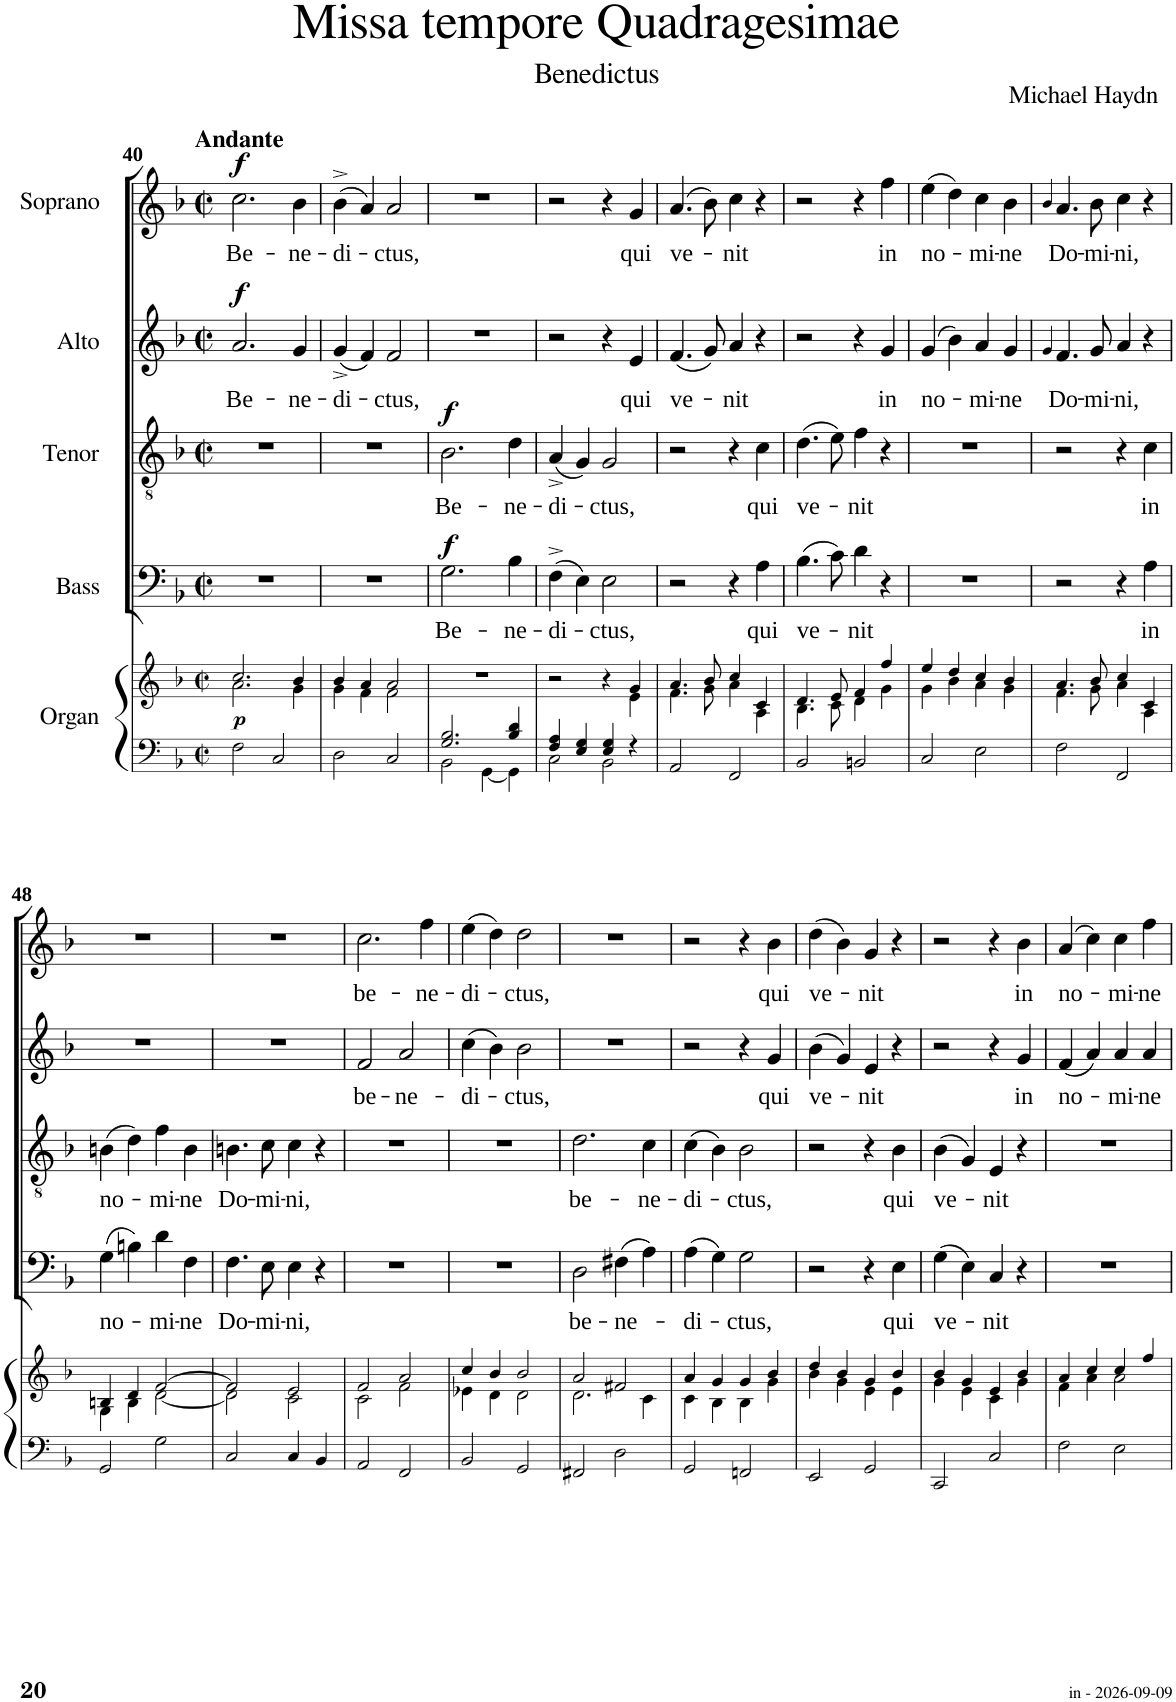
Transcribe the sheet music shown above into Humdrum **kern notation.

**kern	**kern	**dynam	**kern	**text	**dynam	**kern	**text	**dynam	**kern	**text	**dynam	**kern	**text	**dynam
*part5	*part5	*part5	*part4	*part4	*part4	*part3	*part3	*part3	*part2	*part2	*part2	*part1	*part1	*part1
*staff6	*staff5	*staff5/6	*staff4	*staff4	*staff4	*staff3	*staff3	*staff3	*staff2	*staff2	*staff2	*staff1	*staff1	*staff1
*I"Organ	*	*	*I"Bass	*	*	*I"Tenor	*	*	*I"Alto	*	*	*I"Soprano	*	*
!!LO:PB:g=z
*stria5	*stria5	*	*	*	*	*	*	*	*	*	*	*	*	*
*clefF4	*clefG2	*	*clefF4	*	*	*clefGv2	*	*	*clefG2	*	*	*clefG2	*	*
*k[b-]	*k[b-]	*	*k[b-]	*	*	*k[b-]	*	*	*k[b-]	*	*	*k[b-]	*	*
*M2/2	*M2/2	*	*M2/2	*	*	*M2/2	*	*	*M2/2	*	*	*M2/2	*	*
*met(c|)	*met(c|)	*	*met(c|)	*	*	*met(c|)	*	*	*met(c|)	*	*	*met(c|)	*	*
=40	=40	=40	=40	=40	=40	=40	=40	=40	=40	=40	=40	=40	=40	=40
*	*^	*	*	*	*	*	*	*	*	*	*	*	*	*
!	!	!	!	!	!	!	!	!	!	!	!	!	!LO:TX:a:B:t=Andante	!	!
!	!	!	!LO:DY:b	!	!	!	!	!	!	!	!LO:LY:b	!LO:DY:a	!	!LO:LY:b	!LO:DY:a
2F\	2.cc/	2.a\	p	1r	.	.	1r	.	.	2.a/	Be-	f	2.cc\	-Be-	f
2C/	.	.	.	.	.	.	.	.	.	.	.	.	.	.	.
!	!	!	!	!	!	!	!	!	!	!	!LO:LY:b	!	!	!LO:LY:b	!
.	4b-/	4g\	.	.	.	.	.	.	.	4g/	-ne-	.	4b-\	-ne-	.
=41	=41	=41	=41	=41	=41	=41	=41	=41	=41	=41	=41	=41	=41	=41	=41
!	!	!	!	!	!	!	!	!	!	!	!LO:LY:b	!	!	!LO:LY:b	!
2D\	4b-/	4g\	.	1r	.	.	1r	.	.	(4g^/	-di-	.	(4b-^\	-di-	.
.	4a/	4f\	.	.	.	.	.	.	.	4f/)	.	.	4a/)	.	.
!	!	!	!	!	!	!	!	!	!	!	!LO:LY:b	!	!	!LO:LY:b	!
2C/	2a/	2f\	.	.	.	.	.	.	.	2f/	-ctus,	.	2a/	-ctus,	.
=42	=42	=42	=42	=42	=42	=42	=42	=42	=42	=42	=42	=42	=42	=42	=42
*^	*	*	*	*	*	*	*	*	*	*	*	*	*	*	*
!	!	!	!	!	!	!LO:LY:b	!LO:DY:a	!	!LO:LY:b	!LO:DY:a	!	!	!	!	!	!
*	*	*v	*v	*	*	*	*	*	*	*	*	*	*	*	*	*
2.G/ 2.B-/	2BB-\	1r	.	2.G\	Be-	f	2.B-\	Be-	f	1r	.	.	1r	.	.
.	[4GG\	.	.	.	.	.	.	.	.	.	.	.	.	.	.
!	!	!	!	!	!LO:LY:b	!	!	!LO:LY:b	!	!	!	!	!	!	!
4B-/ 4d/	4GG\]	.	.	4B-\	-ne-	.	4d\	-ne-	.	.	.	.	.	.	.
=43	=43	=43	=43	=43	=43	=43	=43	=43	=43	=43	=43	=43	=43	=43	=43
*	*	*^	*	*	*	*	*	*	*	*	*	*	*	*	*
!	!	!	!	!	!	!LO:LY:b	!	!	!LO:LY:b	!	!	!	!	!	!	!
4F/ 4A/	2C\	2r	2.ryy	.	(4F^\	-di-	.	(4A^/	-di-	.	2r	.	.	2r	.	.
4E/ 4G/	.	.	.	.	4E\)	.	.	4G/)	.	.	.	.	.	.	.	.
!	!	!	!	!	!	!LO:LY:b	!	!	!LO:LY:b	!	!	!	!	!	!	!
4E/ 4G/	2BB-\	4r	.	.	2E\	-ctus,	.	2G/	-ctus,	.	4r	.	.	4r	.	.
!	!	!	!	!	!	!	!	!	!	!	!	!LO:LY:b	!	!	!LO:LY:b	!
4r	.	4g/	4e\	.	.	.	.	.	.	.	4e/	qui	.	4g/	qui	.
*v	*v	*	*	*	*	*	*	*	*	*	*	*	*	*	*	*
=44	=44	=44	=44	=44	=44	=44	=44	=44	=44	=44	=44	=44	=44	=44	=44
!	!	!	!	!	!	!	!	!	!	!	!LO:LY:b	!	!	!LO:LY:b	!
2AA/	4.a/	4.f\	.	2r	.	.	2r	.	.	(4.f/	ve-	.	(4.a/	ve-	.
.	8b-/	8g\	.	.	.	.	.	.	.	8g/)	.	.	8b-\)	.	.
!	!	!	!	!	!	!	!	!	!	!	!LO:LY:b	!	!	!LO:LY:b	!
2FF/	4cc/	4a\	.	4r	.	.	4r	.	.	4a/	-nit	.	4cc\	-nit	.
!	!	!	!	!	!LO:LY:b	!	!	!LO:LY:b	!	!	!	!	!	!	!
.	4c/	4A\	.	4A\	qui	.	4c\	qui	.	4r	.	.	4r	.	.
=45	=45	=45	=45	=45	=45	=45	=45	=45	=45	=45	=45	=45	=45	=45	=45
!	!	!	!	!	!LO:LY:b	!	!	!LO:LY:b	!	!	!	!	!	!	!
2BB-/	4.d/	4.B-\	.	(4.B-\	ve-	.	(4.d\	ve-	.	2r	.	.	2r	.	.
.	8e/	8c\	.	8c\)	.	.	8e\)	.	.	.	.	.	.	.	.
!	!	!	!	!	!LO:LY:b	!	!	!LO:LY:b	!	!	!	!	!	!	!
2BBn/	4f/	4d\	.	4d\	-nit	.	4f\	-nit	.	4r	.	.	4r	.	.
!	!	!	!	!	!	!	!	!	!	!	!LO:LY:b	!	!	!LO:LY:b	!
.	4ff/	4g\	.	4r	.	.	4r	.	.	4g/	in	.	4ff\	in	.
=46	=46	=46	=46	=46	=46	=46	=46	=46	=46	=46	=46	=46	=46	=46	=46
!	!	!	!	!	!	!	!	!	!	!	!LO:LY:b	!	!	!LO:LY:b	!
2C/	4ee/	4g\	.	1r	.	.	1r	.	.	(4g/	no-	.	(4ee\	no-	.
.	4dd/	4b-\	.	.	.	.	.	.	.	4b-\)	.	.	4dd\)	.	.
!	!	!	!	!	!	!	!	!	!	!	!LO:LY:b	!	!	!LO:LY:b	!
2E\	4cc/	4a\	.	.	.	.	.	.	.	4a/	-mi-	.	4cc\	-mi-	.
!	!	!	!	!	!	!	!	!	!	!	!LO:LY:b	!	!	!LO:LY:b	!
.	4b-/	4g\	.	.	.	.	.	.	.	4g/	-ne	.	4b-\	-ne	.
=47	=47	=47	=47	=47	=47	=47	=47	=47	=47	=47	=47	=47	=47	=47	=47
.	.	.	.	.	.	.	.	.	.	4qg/	.	.	4qb-/	.	.
!	!	!	!	!	!	!	!	!	!	!	!LO:LY:b	!	!	!LO:LY:b	!
2F\	4.a/	4.f\	.	2r	.	.	2r	.	.	4.f/	Do-	.	4.a/	Do-	.
!	!	!	!	!	!	!	!	!	!	!	!LO:LY:b	!	!	!LO:LY:b	!
.	8b-/	8g\	.	.	.	.	.	.	.	8g/	-mi-	.	8b-\	-mi-	.
!	!	!	!	!	!	!	!	!	!	!	!LO:LY:b	!	!	!LO:LY:b	!
2FF/	4cc/	4a\	.	4r	.	.	4r	.	.	4a/	-ni,	.	4cc\	-ni,	.
!	!	!	!	!	!LO:LY:b	!	!	!LO:LY:b	!	!	!	!	!	!	!
.	4c/	4A\	.	4A\	in	.	4c\	in	.	4r	.	.	4r	.	.
!!LO:LB:g=z
=48	=48	=48	=48	=48	=48	=48	=48	=48	=48	=48	=48	=48	=48	=48	=48
!	!	!	!	!	!LO:LY:b	!	!	!LO:LY:b	!	!	!	!	!	!	!
2GG/	4Bn/	4G\	.	(4G\	no-	.	(4Bn\	no-	.	1r	.	.	1r	.	.
.	4d/	4B\	.	4Bn\)	.	.	4d\)	.	.	.	.	.	.	.	.
!	!	!	!	!	!LO:LY:b	!	!	!LO:LY:b	!	!	!	!	!	!	!
2G\	[2f/	[2d\	.	4d\	-mi-	.	4f\	-mi-	.	.	.	.	.	.	.
!	!	!	!	!	!LO:LY:b	!	!	!LO:LY:b	!	!	!	!	!	!	!
.	.	.	.	4F\	-ne	.	4B\	-ne	.	.	.	.	.	.	.
=49	=49	=49	=49	=49	=49	=49	=49	=49	=49	=49	=49	=49	=49	=49	=49
!	!	!	!	!	!LO:LY:b	!	!	!LO:LY:b	!	!	!	!	!	!	!
2C/	2f/]	2d\]	.	4.F\	Do-	.	4.Bn\	Do-	.	1r	.	.	1r	.	.
!	!	!	!	!	!LO:LY:b	!	!	!LO:LY:b	!	!	!	!	!	!	!
.	.	.	.	8E\	-mi-	.	8c\	-mi-	.	.	.	.	.	.	.
!	!	!	!	!	!LO:LY:b	!	!	!LO:LY:b	!	!	!	!	!	!	!
4C/	2e/	2c\	.	4E\	-ni,	.	4c\	-ni,	.	.	.	.	.	.	.
4BB-/	.	.	.	4r	.	.	4r	.	.	.	.	.	.	.	.
=50	=50	=50	=50	=50	=50	=50	=50	=50	=50	=50	=50	=50	=50	=50	=50
!	!	!	!	!	!	!	!	!	!	!	!LO:LY:b	!	!	!LO:LY:b	!
2AA/	2f/	2c\	.	1r	.	.	1r	.	.	2f/	be-	.	2.cc\	be-	.
!	!	!	!	!	!	!	!	!	!	!	!LO:LY:b	!	!	!	!
2FF/	2a/	2f\	.	.	.	.	.	.	.	2a/	-ne-	.	.	.	.
!	!	!	!	!	!	!	!	!	!	!	!	!	!	!LO:LY:b	!
.	.	.	.	.	.	.	.	.	.	.	.	.	4ff\	-ne-	.
=51	=51	=51	=51	=51	=51	=51	=51	=51	=51	=51	=51	=51	=51	=51	=51
!	!	!	!	!	!	!	!	!	!	!	!LO:LY:b	!	!	!LO:LY:b	!
2BB-/	4cc/	4e-X\	.	1r	.	.	1r	.	.	(4cc\	-di-	.	(4ee\	-di-	.
.	4b-/	4d\	.	.	.	.	.	.	.	4b-\)	.	.	4dd\)	.	.
!	!	!	!	!	!	!	!	!	!	!	!LO:LY:b	!	!	!LO:LY:b	!
2GG/	2b-/	2d\	.	.	.	.	.	.	.	2b-\	-ctus,	.	2dd\	-ctus,	.
=52	=52	=52	=52	=52	=52	=52	=52	=52	=52	=52	=52	=52	=52	=52	=52
!	!	!	!	!	!LO:LY:b	!	!	!LO:LY:b	!	!	!	!	!	!	!
2FF#X/	2a/	2.d\	.	2D\	be-	.	2.d\	be-	.	1r	.	.	1r	.	.
!	!	!	!	!	!LO:LY:b	!	!	!	!	!	!	!	!	!	!
2D\	2f#X/	.	.	(4F#X\	-ne-	.	.	.	.	.	.	.	.	.	.
!	!	!	!	!	!	!	!	!LO:LY:b	!	!	!	!	!	!	!
.	.	4c\	.	4A\)	.	.	4c\	-ne-	.	.	.	.	.	.	.
=53	=53	=53	=53	=53	=53	=53	=53	=53	=53	=53	=53	=53	=53	=53	=53
!	!	!	!	!	!LO:LY:b	!	!	!LO:LY:b	!	!	!	!	!	!	!
2GG/	4a/	4c\	.	(4A\	-di-	.	(4c\	-di-	.	2r	.	.	2r	.	.
.	4g/	4B-\	.	4G\)	.	.	4B-\)	.	.	.	.	.	.	.	.
!	!	!	!	!	!LO:LY:b	!	!	!LO:LY:b	!	!	!	!	!	!	!
2FFn/	4g/	4B-\	.	2G\	-ctus,	.	2B-\	-ctus,	.	4r	.	.	4r	.	.
!	!	!	!	!	!	!	!	!	!	!	!LO:LY:b	!	!	!LO:LY:b	!
.	4b-/	4g\	.	.	.	.	.	.	.	4g/	qui	.	4b-\	qui	.
=54	=54	=54	=54	=54	=54	=54	=54	=54	=54	=54	=54	=54	=54	=54	=54
!	!	!	!	!	!	!	!	!	!	!	!LO:LY:b	!	!	!LO:LY:b	!
2EE/	4dd/	4b-\	.	2r	.	.	2r	.	.	(4b-\	ve-	.	(4dd\	ve-	.
.	4b-/	4g\	.	.	.	.	.	.	.	4g/)	.	.	4b-\)	.	.
!	!	!	!	!	!	!	!	!	!	!	!LO:LY:b	!	!	!LO:LY:b	!
2GG/	4g/	4e\	.	4r	.	.	4r	.	.	4e/	-nit	.	4g/	-nit	.
!	!	!	!	!	!LO:LY:b	!	!	!LO:LY:b	!	!	!	!	!	!	!
.	4b-/	4e\	.	4E\	qui	.	4B-\	qui	.	4r	.	.	4r	.	.
=55	=55	=55	=55	=55	=55	=55	=55	=55	=55	=55	=55	=55	=55	=55	=55
!	!	!	!	!	!LO:LY:b	!	!	!LO:LY:b	!	!	!	!	!	!	!
2CC/	4b-/	4g\	.	(4G\	ve-	.	(4B-\	ve-	.	2r	.	.	2r	.	.
.	4g/	4e\	.	4E\)	.	.	4G/)	.	.	.	.	.	.	.	.
!	!	!	!	!	!LO:LY:b	!	!	!LO:LY:b	!	!	!	!	!	!	!
2C/	4e/	4c\	.	4C/	-nit	.	4E/	-nit	.	4r	.	.	4r	.	.
!	!	!	!	!	!	!	!	!	!	!	!LO:LY:b	!	!	!LO:LY:b	!
.	4b-/	4g\	.	4r	.	.	4r	.	.	4g/	in	.	4b-\	in	.
=56	=56	=56	=56	=56	=56	=56	=56	=56	=56	=56	=56	=56	=56	=56	=56
!	!	!	!	!	!	!	!	!	!	!	!LO:LY:b	!	!	!LO:LY:b	!
2F\	4a/	4f\	.	1r	.	.	1r	.	.	(4f/	no-	.	(4a/	no-	.
.	4cc/	4a\	.	.	.	.	.	.	.	4a/)	.	.	4cc\)	.	.
!	!	!	!	!	!	!	!	!	!	!	!LO:LY:b	!	!	!LO:LY:b	!
2E\	4cc/	2a\	.	.	.	.	.	.	.	4a/	-mi-	.	4cc\	-mi-	.
!	!	!	!	!	!	!	!	!	!	!	!LO:LY:b	!	!	!LO:LY:b	!
.	4ff/	.	.	.	.	.	.	.	.	4a/	-ne	.	4ff\	-ne	.
*	*v	*v	*	*	*	*	*	*	*	*	*	*	*	*	*
=	=	=	=	=	=	=	=	=	=	=	=	=	=	=
*-	*-	*-	*-	*-	*-	*-	*-	*-	*-	*-	*-	*-	*-	*-
